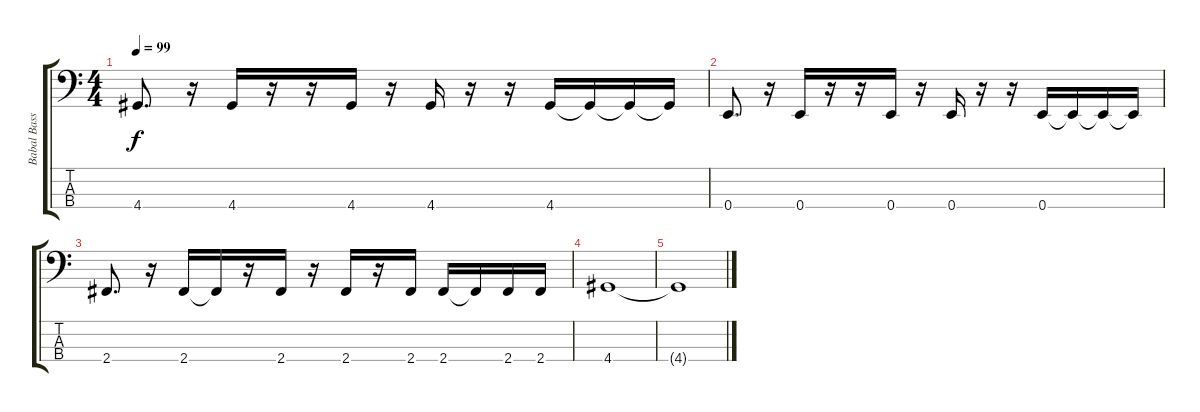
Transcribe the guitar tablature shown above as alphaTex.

\track ("Babal Bass" "Babal Bass") {instrument electricbassfinger}
\staff {score tabs}
\tuning (G2 D2 A1 E1) {hide}
\ts (4 4)
\tempo 99
\clef f4
\ks c
4.4.8{d dy f} r.16 4.4.16 r.16 r.16 4.4.16 r.16 4.4.16 r.16 r.16 4.4.16 4.4{t}.16 4.4{t}.16 4.4{t}.16 |
0.4.8{d} r.16 0.4.16 r.16 r.16 0.4.16 r.16 0.4.16 r.16 r.16 0.4.16 0.4{t}.16 0.4{t}.16 0.4{t}.16 |
2.4.8{d} r.16 2.4.16 2.4{t}.16 r.16 2.4.16 r.16 2.4.16 r.16 2.4.16 2.4.16 2.4{t}.16 2.4.16 2.4.16 |
4.4.1 |
4.4{t}.1
